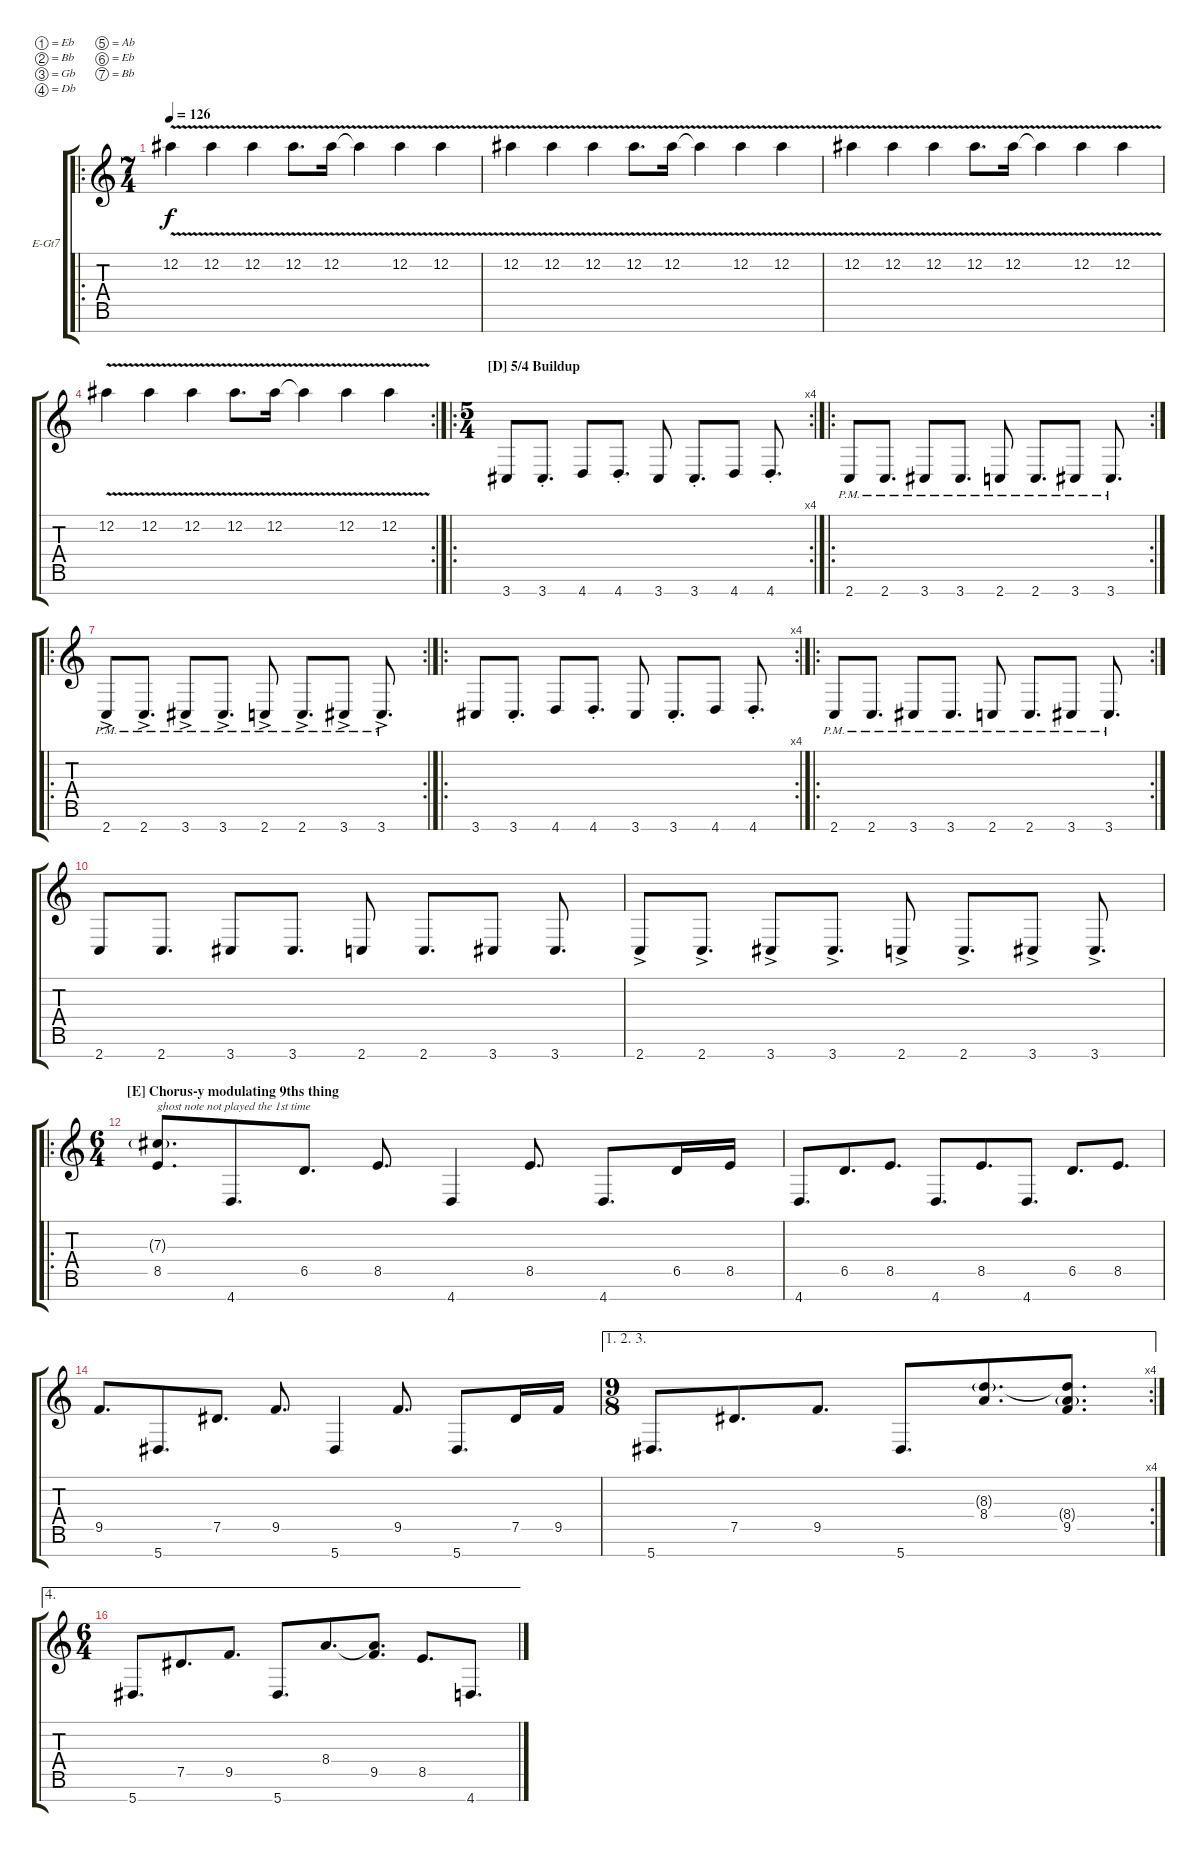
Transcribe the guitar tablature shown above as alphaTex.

\bracketExtendMode groupsimilarinstruments
\firstSystemTrackNameOrientation horizontal
\otherSystemsTrackNameOrientation horizontal
\defaultBarNumberDisplay FirstOfSystem
\track ("Electric Guitar" "E-Gt7") {instrument distortionguitar}
\staff {score tabs}
\tuning (Eb4 Bb3 Gb3 Db3 Ab2 Eb2 Bb1)
\ro
\ts (7 4)
\beaming (8 2 2 2 2 2 2 2)
\tempo 126
\clef g2
\ks c
12.2{v}.4{dy f} 12.2{v}.4 12.2{v}.4 12.2{v}.8{d} 12.2{v}.16 12.2{v t}.4 12.2{v}.4 12.2{v}.4 |
12.2{v}.4 12.2{v}.4 12.2{v}.4 12.2{v}.8{d} 12.2{v}.16 12.2{v t}.4 12.2{v}.4 12.2{v}.4 |
12.2{v}.4 12.2{v}.4 12.2{v}.4 12.2{v}.8{d} 12.2{v}.16 12.2{v t}.4 12.2{v}.4 12.2{v}.4 |
\rc 2
12.2{v}.4 12.2{v}.4 12.2{v}.4 12.2{v}.8{d} 12.2{v}.16 12.2{v t}.4 12.2{v}.4 12.2{v}.4 |
\ro
\rc 4
\ts (5 4)
\section ("D" "5/4 Buildup")
3.7.8 3.7{st}.8{d} 4.7.8 4.7{st}.8{d} 3.7.8 3.7{st}.8{d} 4.7.8 4.7{st}.8{d} |
\ro
\rc 2
2.7{pm}.8 2.7{pm}.8{d} 3.7{pm}.8 3.7{pm}.8{d} 2.7{pm}.8 2.7{pm}.8{d} 3.7{pm}.8 3.7{pm}.8{d} |
\ro
\rc 2
2.7{ac pm}.8 2.7{ac pm}.8{d} 3.7{ac pm}.8 3.7{ac pm}.8{d} 2.7{ac pm}.8 2.7{ac pm}.8{d} 3.7{ac pm}.8 3.7{ac pm}.8{d} |
\ro
\rc 4
3.7.8 3.7{st}.8{d} 4.7.8 4.7{st}.8{d} 3.7.8 3.7{st}.8{d} 4.7.8 4.7{st}.8{d} |
\ro
\rc 2
2.7{pm}.8 2.7{pm}.8{d} 3.7{pm}.8 3.7{pm}.8{d} 2.7{pm}.8 2.7{pm}.8{d} 3.7{pm}.8 3.7{pm}.8{d} |
2.7.8 2.7.8{d} 3.7.8 3.7.8{d} 2.7.8 2.7.8{d} 3.7.8 3.7.8{d} |
2.7{ac}.8 2.7{ac}.8{d} 3.7{ac}.8 3.7{ac}.8{d} 2.7{ac}.8 2.7{ac}.8{d} 3.7{ac}.8 3.7{ac}.8{d} |
\ro
\ts (6 4)
\beaming (8 4 5 3)
\section ("E" "Chorus-y modulating 9ths thing")
(8.5 7.3{g}).8{d txt "ghost note not played the 1st time"} 4.7.8{d} 6.5.8{d} 8.5.8{d} 4.7.4 8.5.8{d} 4.7.8{d} 6.5.16 8.5.16 |
4.7.8{d} 6.5.8{d} 8.5.8{d} 4.7.8{d} 8.5.8{d} 4.7.8{d} 6.5.8{d} 8.5.8{d} |
9.5.8{d} 5.7.8{d} 7.5.8{d} 9.5.8{d} 5.7.4 9.5.8{d} 5.7.8{d} 7.5.16 9.5.16 |
\ae (1 2 3)
\rc 4
\ts (9 8)
5.7.8{d} 7.5.8{d} 9.5.8{d} 5.7.8{d} (8.4 8.3{g}).8{d} (9.5 8.4{g} 8.3{t}).8{d} |
\ae 4
\ts (6 4)
5.7.8{d} 7.5.8{d} 9.5.8{d} 5.7.8{d} 8.4.8{d} (9.5 8.4{t}).8{d} 8.5.8{d} 4.7.8{d}
